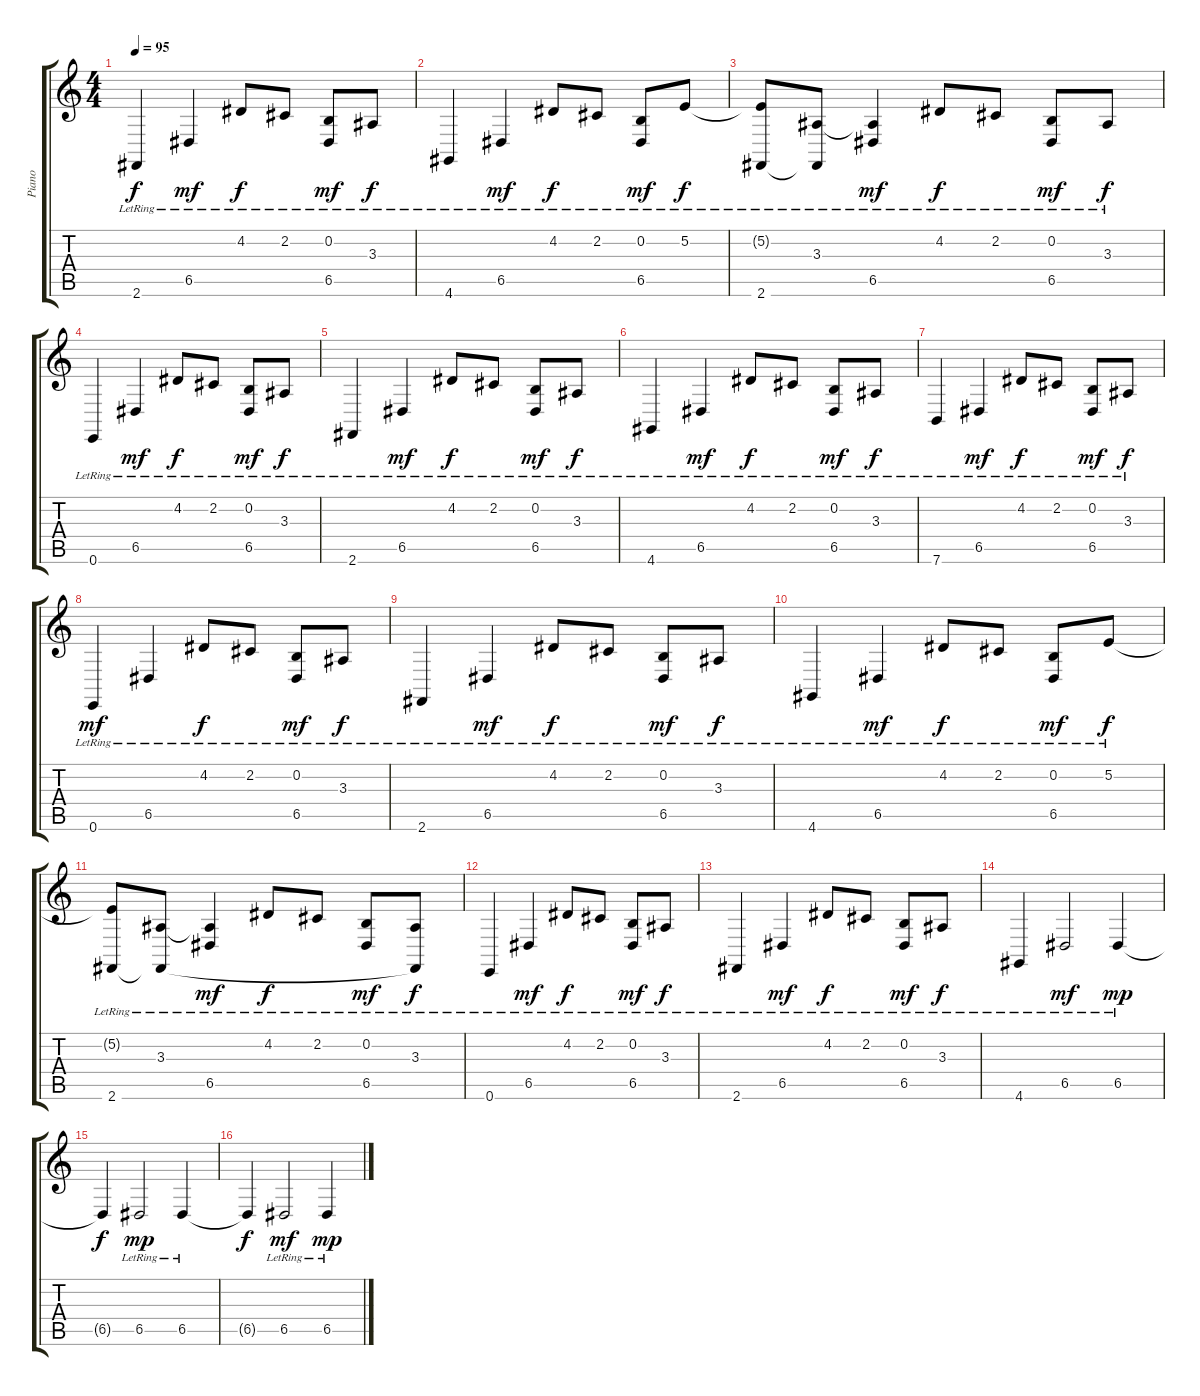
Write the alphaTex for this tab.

\track ("Piano" "Piano") {instrument acousticgrandpiano}
\staff {score tabs}
\tuning (E4 B3 G3 D3 A2 E2) {hide}
\ts (4 4)
\tempo 95
\clef g2
\ks c
2.6{lr}.4{dy f} 6.5{lr}.4{dy mf} 4.2{lr}.8{dy f} 2.2{lr}.8 (0.2{lr} 6.5{lr}).8{dy mf} 3.3{lr}.8{dy f} |
4.6{lr}.4 6.5{lr}.4{dy mf} 4.2{lr}.8{dy f} 2.2{lr}.8 (0.2{lr} 6.5{lr}).8{dy mf} 5.2{lr}.8{dy f} |
(5.2{t} 2.6{lr}).8 (3.3{lr} 2.6{t}).8 (3.3{t} 6.5{lr}).4{dy mf} 4.2{lr}.8{dy f} 2.2{lr}.8 (0.2{lr} 6.5{lr}).8{dy mf} 3.3{lr}.8{dy f} |
0.6{lr}.4 6.5{lr}.4{dy mf} 4.2{lr}.8{dy f} 2.2{lr}.8 (0.2{lr} 6.5{lr}).8{dy mf} 3.3{lr}.8{dy f} |
2.6{lr}.4 6.5{lr}.4{dy mf} 4.2{lr}.8{dy f} 2.2{lr}.8 (0.2{lr} 6.5{lr}).8{dy mf} 3.3{lr}.8{dy f} |
4.6{lr}.4 6.5{lr}.4{dy mf} 4.2{lr}.8{dy f} 2.2{lr}.8 (0.2{lr} 6.5{lr}).8{dy mf} 3.3{lr}.8{dy f} |
7.6{lr}.4 6.5{lr}.4{dy mf} 4.2{lr}.8{dy f} 2.2{lr}.8 (0.2{lr} 6.5{lr}).8{dy mf} 3.3{lr}.8{dy f} |
0.6{lr}.4{dy mf} 6.5{lr}.4 4.2{lr}.8{dy f} 2.2{lr}.8 (0.2{lr} 6.5{lr}).8{dy mf} 3.3{lr}.8{dy f} |
2.6{lr}.4 6.5{lr}.4{dy mf} 4.2{lr}.8{dy f} 2.2{lr}.8 (0.2{lr} 6.5{lr}).8{dy mf} 3.3{lr}.8{dy f} |
4.6{lr}.4 6.5{lr}.4{dy mf} 4.2{lr}.8{dy f} 2.2{lr}.8 (0.2{lr} 6.5{lr}).8{dy mf} 5.2{lr}.8{dy f} |
(5.2{t} 2.6{lr}).8 (3.3{lr} 2.6{t}).8 (3.3{t} 6.5{lr}).4{dy mf} 4.2{lr}.8{dy f} 2.2{lr}.8 (0.2{lr} 6.5{lr}).8{dy mf} (3.3{lr} 2.6{t}).8{dy f} |
0.6{lr}.4 6.5{lr}.4{dy mf} 4.2{lr}.8{dy f} 2.2{lr}.8 (0.2{lr} 6.5{lr}).8{dy mf} 3.3{lr}.8{dy f} |
2.6{lr}.4 6.5{lr}.4{dy mf} 4.2{lr}.8{dy f} 2.2{lr}.8 (0.2{lr} 6.5{lr}).8{dy mf} 3.3{lr}.8{dy f} |
4.6{lr}.4 6.5{lr}.2{dy mf} 6.5{lr}.4{dy mp} |
6.5{t}.4{dy f} 6.5{lr}.2{dy mp} 6.5{lr}.4 |
6.5{t}.4{dy f} 6.5{lr}.2{dy mf} 6.5{lr}.4{dy mp}
